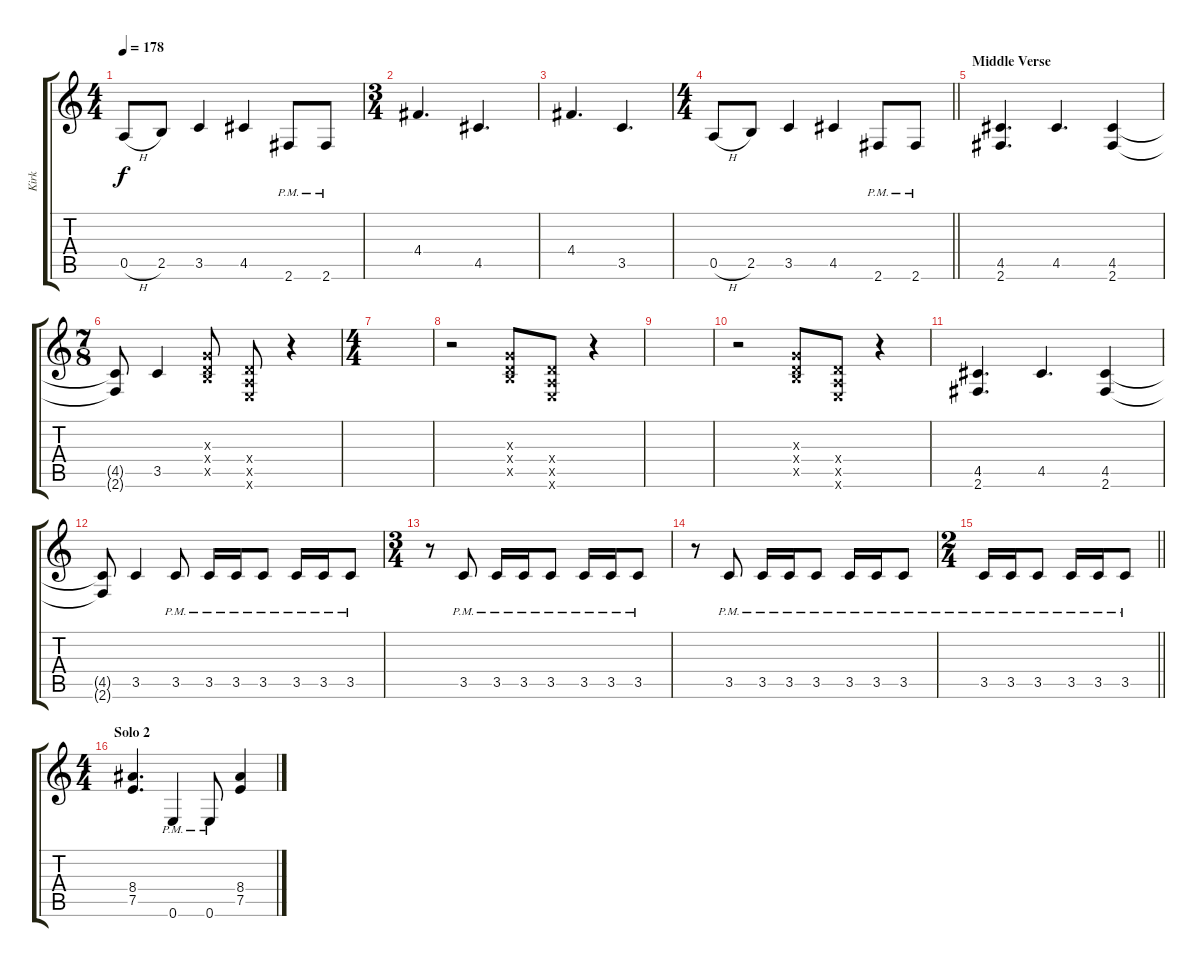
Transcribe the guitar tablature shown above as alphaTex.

\track ("Kirk" "Kirk") {instrument distortionguitar}
\staff {score tabs}
\tuning (E4 B3 G3 D3 A2 E2) {hide}
\ts (4 4)
\tempo 178
\clef g2
\ks c
0.5{h}.8{dy f} 2.5.8 3.5.4 4.5.4 2.6{pm}.8 2.6{pm}.8 |
\ts (3 4)
4.4.4{d} 4.5.4{d} |
4.4.4{d} 3.5.4{d} |
\ts (4 4)
\barLineRight lightlight
0.5{h}.8 2.5.8 3.5.4 4.5.4 2.6{pm}.8 2.6{pm}.8 |
\section ("" "Middle Verse")
(4.5 2.6).4{d} 4.5.4{d} (4.5 2.6).4 |
\ts (7 8)
(4.5{t} 2.6{t}).8 3.5.4 (0.3{x} 0.4{x} 2.5{x}).8 (0.4{x} 0.5{x} 0.6{x}).8 r.4 |
\ts (4 4)
|
r.2 (0.3{x} 0.4{x} 2.5{x}).8 (0.4{x} 0.5{x} 0.6{x}).8 r.4 |
|
r.2 (0.3{x} 0.4{x} 2.5{x}).8 (0.4{x} 0.5{x} 0.6{x}).8 r.4 |
(4.5 2.6).4{d} 4.5.4{d} (4.5 2.6).4 |
(4.5{t} 2.6{t}).8 3.5.4 3.5{pm}.8 3.5{pm}.16 3.5{pm}.16 3.5{pm}.8 3.5{pm}.16 3.5{pm}.16 3.5{pm}.8 |
\ts (3 4)
r.8 3.5{pm}.8 3.5{pm}.16 3.5{pm}.16 3.5{pm}.8 3.5{pm}.16 3.5{pm}.16 3.5{pm}.8 |
r.8 3.5{pm}.8 3.5{pm}.16 3.5{pm}.16 3.5{pm}.8 3.5{pm}.16 3.5{pm}.16 3.5{pm}.8 |
\ts (2 4)
\barLineRight lightlight
3.5{pm}.16 3.5{pm}.16 3.5{pm}.8 3.5{pm}.16 3.5{pm}.16 3.5{pm}.8 |
\ts (4 4)
\section ("" "Solo 2")
(8.4 7.5).4{d} 0.6{pm}.4 0.6{pm}.8 (8.4 7.5).4
